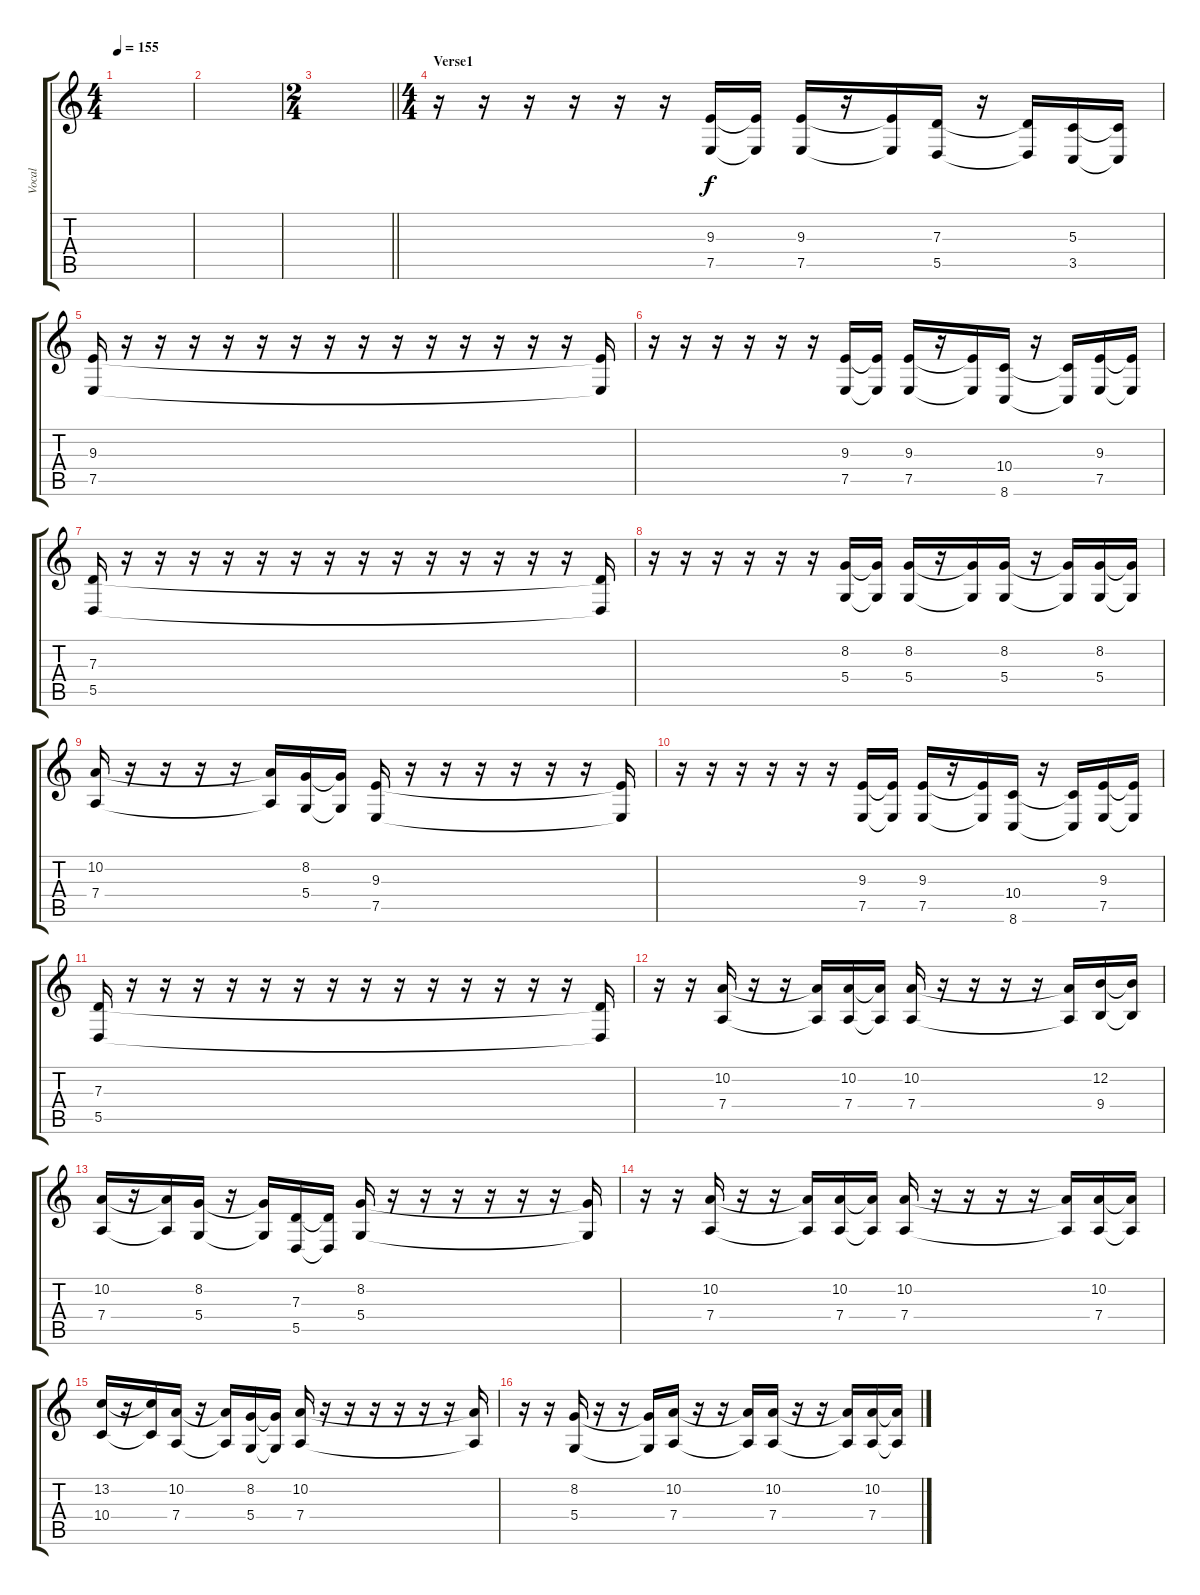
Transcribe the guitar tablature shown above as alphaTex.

\track ("Vocal" "Vocal") {instrument flute}
\staff {score tabs}
\tuning (E4 B3 G3 D3 A2 E2) {hide}
\ts (4 4)
\tempo 155
\clef g2
\ks c
|
|
\ts (2 4)
\barLineRight lightlight
|
\ts (4 4)
\section ("" "Verse1")
r.16 r.16 r.16 r.16 r.16 r.16 (9.3 7.5).16 (9.3{t} 7.5{t}).16 (9.3 7.5).16 r.16 (9.3{t} 7.5{t}).16 (7.3 5.5).16 r.16 (7.3{t} 5.5{t}).16 (5.3 3.5).16 (5.3{t} 3.5{t}).16 |
(9.3 7.5).16 r.16 r.16 r.16 r.16 r.16 r.16 r.16 r.16 r.16 r.16 r.16 r.16 r.16 r.16 (9.3{t} 7.5{t}).16 |
r.16 r.16 r.16 r.16 r.16 r.16 (9.3 7.5).16 (9.3{t} 7.5{t}).16 (9.3 7.5).16 r.16 (9.3{t} 7.5{t}).16 (10.4 8.6).16 r.16 (10.4{t} 8.6{t}).16 (9.3 7.5).16 (9.3{t} 7.5{t}).16 |
(7.3 5.5).16 r.16 r.16 r.16 r.16 r.16 r.16 r.16 r.16 r.16 r.16 r.16 r.16 r.16 r.16 (7.3{t} 5.5{t}).16 |
r.16 r.16 r.16 r.16 r.16 r.16 (8.2 5.4).16 (8.2{t} 5.4{t}).16 (8.2 5.4).16 r.16 (8.2{t} 5.4{t}).16 (8.2 5.4).16 r.16 (8.2{t} 5.4{t}).16 (8.2 5.4).16 (8.2{t} 5.4{t}).16 |
(10.2 7.4).16 r.16 r.16 r.16 r.16 (10.2{t} 7.4{t}).16 (8.2 5.4).16 (8.2{t} 5.4{t}).16 (9.3 7.5).16 r.16 r.16 r.16 r.16 r.16 r.16 (9.3{t} 7.5{t}).16 |
r.16 r.16 r.16 r.16 r.16 r.16 (9.3 7.5).16 (9.3{t} 7.5{t}).16 (9.3 7.5).16 r.16 (9.3{t} 7.5{t}).16 (10.4 8.6).16 r.16 (10.4{t} 8.6{t}).16 (9.3 7.5).16 (9.3{t} 7.5{t}).16 |
(7.3 5.5).16 r.16 r.16 r.16 r.16 r.16 r.16 r.16 r.16 r.16 r.16 r.16 r.16 r.16 r.16 (7.3{t} 5.5{t}).16 |
r.16 r.16 (10.2 7.4).16 r.16 r.16 (10.2{t} 7.4{t}).16 (10.2 7.4).16 (10.2{t} 7.4{t}).16 (10.2 7.4).16 r.16 r.16 r.16 r.16 (10.2{t} 7.4{t}).16 (12.2 9.4).16 (12.2{t} 9.4{t}).16 |
(10.2 7.4).16 r.16 (10.2{t} 7.4{t}).16 (8.2 5.4).16 r.16 (8.2{t} 5.4{t}).16 (7.3 5.5).16 (7.3{t} 5.5{t}).16 (8.2 5.4).16 r.16 r.16 r.16 r.16 r.16 r.16 (8.2{t} 5.4{t}).16 |
r.16 r.16 (10.2 7.4).16 r.16 r.16 (10.2{t} 7.4{t}).16 (10.2 7.4).16 (10.2{t} 7.4{t}).16 (10.2 7.4).16 r.16 r.16 r.16 r.16 (10.2{t} 7.4{t}).16 (10.2 7.4).16 (10.2{t} 7.4{t}).16 |
(13.2 10.4).16 r.16 (13.2{t} 10.4{t}).16 (10.2 7.4).16 r.16 (10.2{t} 7.4{t}).16 (8.2 5.4).16 (8.2{t} 5.4{t}).16 (10.2 7.4).16 r.16 r.16 r.16 r.16 r.16 r.16 (10.2{t} 7.4{t}).16 |
r.16 r.16 (8.2 5.4).16 r.16 r.16 (8.2{t} 5.4{t}).16 (10.2 7.4).16 r.16 r.16 (10.2{t} 7.4{t}).16 (10.2 7.4).16 r.16 r.16 (10.2{t} 7.4{t}).16 (10.2 7.4).16 (10.2{t} 7.4{t}).16
